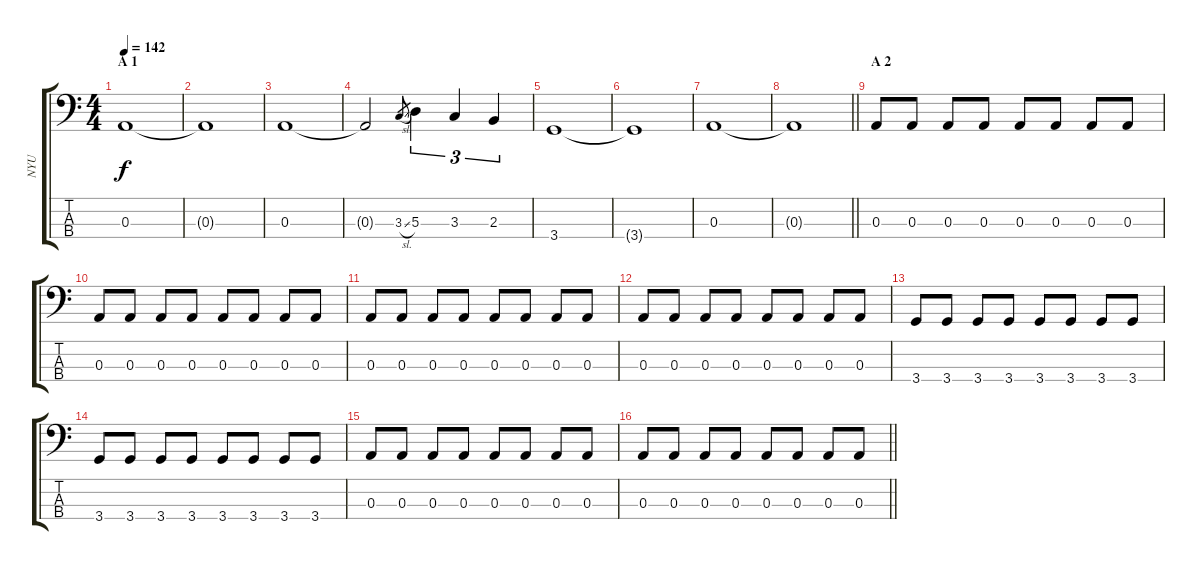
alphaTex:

\track ("NYU" "NYU") {instrument electricbasspick}
\staff {score tabs}
\tuning (G2 D2 A1 E1) {hide}
\ts (4 4)
\section ("" "A 1")
\tempo 142
\clef f4
\ks c
0.3.1{dy f} |
0.3{t}.1 |
0.3.1 |
0.3{t}.2 3.3{sl}.8{gr} 5.3.4{tu (3 2)} 3.3.4{tu (3 2)} 2.3.4{tu (3 2)} |
3.4.1 |
3.4{t}.1 |
0.3.1 |
\barLineRight lightlight
0.3{t}.1 |
\section ("" "A 2")
0.3.8 0.3.8 0.3.8 0.3.8 0.3.8 0.3.8 0.3.8 0.3.8 |
0.3.8 0.3.8 0.3.8 0.3.8 0.3.8 0.3.8 0.3.8 0.3.8 |
0.3.8 0.3.8 0.3.8 0.3.8 0.3.8 0.3.8 0.3.8 0.3.8 |
0.3.8 0.3.8 0.3.8 0.3.8 0.3.8 0.3.8 0.3.8 0.3.8 |
3.4.8 3.4.8 3.4.8 3.4.8 3.4.8 3.4.8 3.4.8 3.4.8 |
3.4.8 3.4.8 3.4.8 3.4.8 3.4.8 3.4.8 3.4.8 3.4.8 |
0.3.8 0.3.8 0.3.8 0.3.8 0.3.8 0.3.8 0.3.8 0.3.8 |
\barLineRight lightlight
0.3.8 0.3.8 0.3.8 0.3.8 0.3.8 0.3.8 0.3.8 0.3.8
